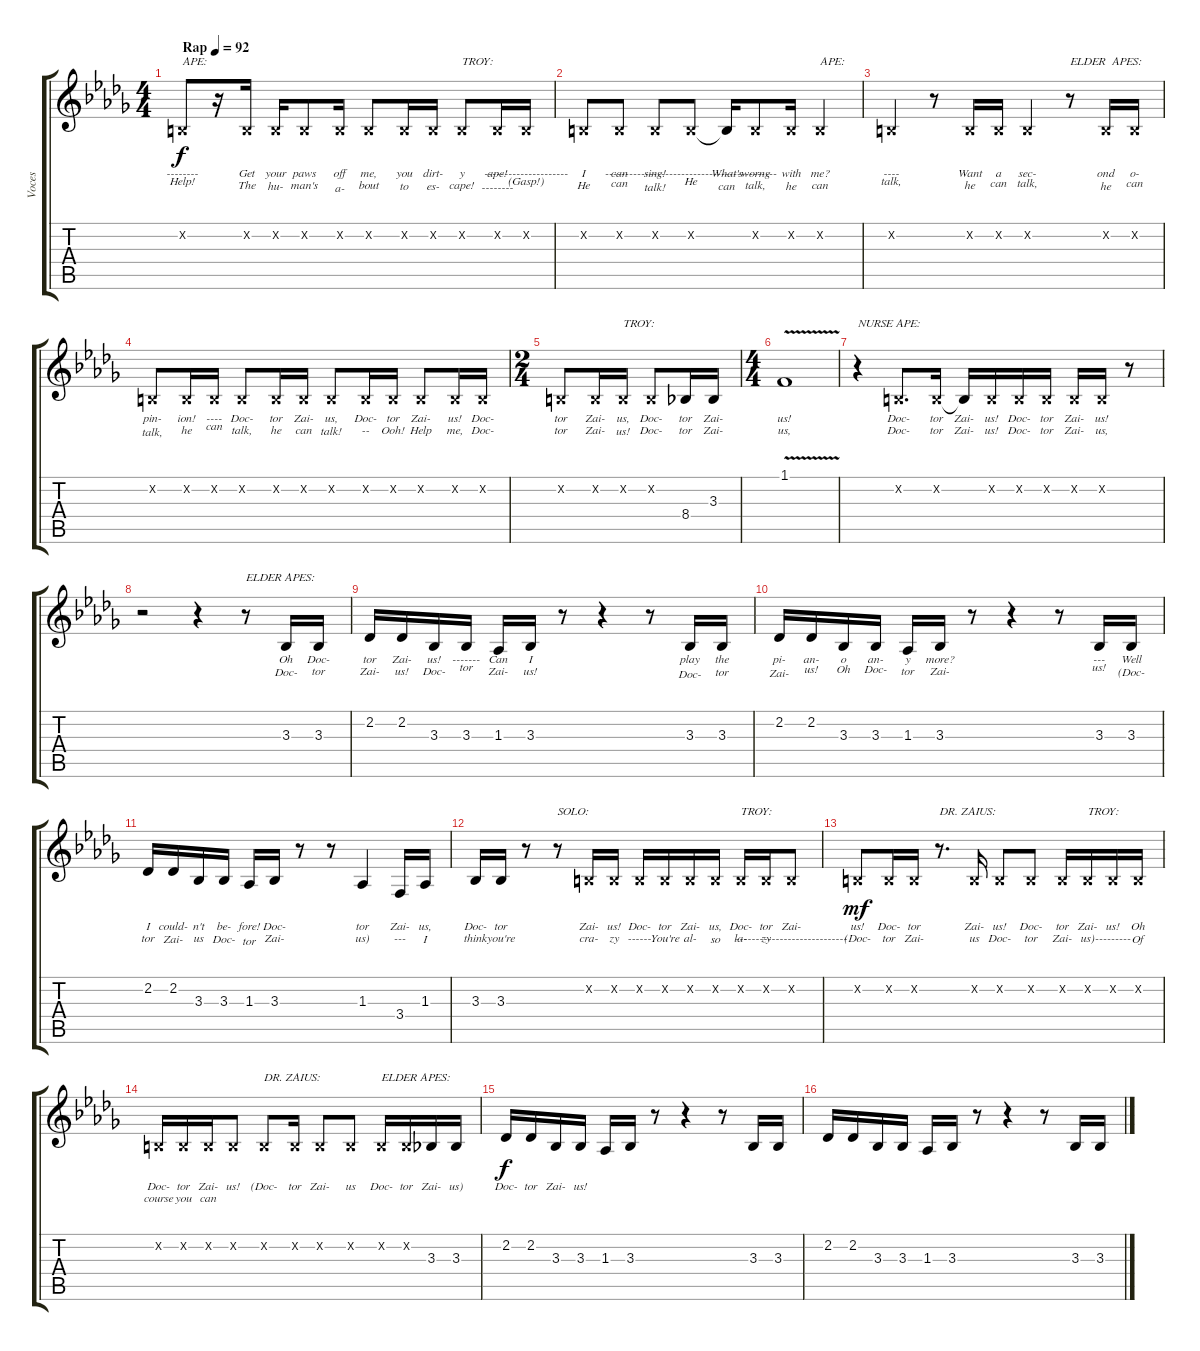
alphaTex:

\track ("Voces" "Voces") {instrument voiceoohs}
\staff {score tabs}
\tuning (E4 B3 G3 D3 A2 E2) {hide}
\ts (4 4)
\tempo (92 "Rap")
\clef g2
\ks db
0.2{x}.8{txt "APE:" lyrics (0 "--------") lyrics (1 "Help!") lyrics (2 "") lyrics (3 "") lyrics (4 "") dy f instrument voiceoohs} r.16 0.2{x}.16{lyrics (0 "Get") lyrics (1 "The") lyrics (2 "") lyrics (3 "") lyrics (4 "")} 0.2{x}.16{lyrics (0 "your") lyrics (1 "hu-") lyrics (2 "") lyrics (3 "") lyrics (4 "")} 0.2{x}.8{lyrics (0 "paws") lyrics (1 "man's") lyrics (2 "") lyrics (3 "") lyrics (4 "")} 0.2{x}.16{lyrics (0 "off") lyrics (1 "a-") lyrics (2 "") lyrics (3 "") lyrics (4 "")} 0.2{x}.8{lyrics (0 "me,") lyrics (1 "bout") lyrics (2 "") lyrics (3 "") lyrics (4 "")} 0.2{x}.16{lyrics (0 "you") lyrics (1 "to") lyrics (2 "") lyrics (3 "") lyrics (4 "")} 0.2{x}.16{lyrics (0 "dirt-") lyrics (1 "es-") lyrics (2 "") lyrics (3 "") lyrics (4 "")} 0.2{x}.8{txt "TROY:" lyrics (0 "y") lyrics (1 "cape!") lyrics (2 "") lyrics (3 "") lyrics (4 "")} 0.2{x}.16{lyrics (0 "ape!") lyrics (1 "--------") lyrics (2 "") lyrics (3 "") lyrics (4 "")} 0.2{x}.16{lyrics (0 "---------------------") lyrics (1 "(Gasp!)") lyrics (2 "") lyrics (3 "") lyrics (4 "")} |
0.2{x}.8{lyrics (0 "I") lyrics (1 "He") lyrics (2 "") lyrics (3 "") lyrics (4 "")} 0.2{x}.8{lyrics (0 "can") lyrics (1 "can") lyrics (2 "") lyrics (3 "") lyrics (4 "")} 0.2{x}.8{lyrics (0 "sing!") lyrics (1 "talk!") lyrics (2 "") lyrics (3 "") lyrics (4 "")} 0.2{x}.8{lyrics (0 "-------------------------------------------") lyrics (1 "He") lyrics (2 "") lyrics (3 "") lyrics (4 "")} 0.2{t}.16{lyrics (0 "What's") lyrics (1 "can") lyrics (2 "") lyrics (3 "") lyrics (4 "")} 0.2{x}.8{lyrics (0 "worng") lyrics (1 "talk,") lyrics (2 "") lyrics (3 "") lyrics (4 "")} 0.2{x}.16{lyrics (0 "with") lyrics (1 "he") lyrics (2 "") lyrics (3 "") lyrics (4 "")} 0.2{x}.4{txt "APE:" lyrics (0 "me?") lyrics (1 "can") lyrics (2 "") lyrics (3 "") lyrics (4 "")} |
0.2{x}.4{lyrics (0 "----") lyrics (1 "talk,") lyrics (2 "") lyrics (3 "") lyrics (4 "")} r.8 0.2{x}.16{lyrics (0 "Want") lyrics (1 "he") lyrics (2 "") lyrics (3 "") lyrics (4 "")} 0.2{x}.16{lyrics (0 "a") lyrics (1 "can") lyrics (2 "") lyrics (3 "") lyrics (4 "")} 0.2{x}.4{lyrics (0 "sec-") lyrics (1 "talk,") lyrics (2 "") lyrics (3 "") lyrics (4 "")} r.8{txt "ELDER  APES:"} 0.2{x}.16{lyrics (0 "ond") lyrics (1 "he") lyrics (2 "") lyrics (3 "") lyrics (4 "")} 0.2{x}.16{lyrics (0 "o-") lyrics (1 "can") lyrics (2 "") lyrics (3 "") lyrics (4 "")} |
0.2{x}.8{lyrics (0 "pin-") lyrics (1 "talk,") lyrics (2 "") lyrics (3 "") lyrics (4 "")} 0.2{x}.16{lyrics (0 "ion!") lyrics (1 "he") lyrics (2 "") lyrics (3 "") lyrics (4 "")} 0.2{x}.16{lyrics (0 "----") lyrics (1 "can") lyrics (2 "") lyrics (3 "") lyrics (4 "")} 0.2{x}.8{lyrics (0 "Doc-") lyrics (1 "talk,") lyrics (2 "") lyrics (3 "") lyrics (4 "")} 0.2{x}.16{lyrics (0 "tor") lyrics (1 "he") lyrics (2 "") lyrics (3 "") lyrics (4 "")} 0.2{x}.16{lyrics (0 "Zai-") lyrics (1 "can") lyrics (2 "") lyrics (3 "") lyrics (4 "")} 0.2{x}.8{lyrics (0 "us,") lyrics (1 "talk!") lyrics (2 "") lyrics (3 "") lyrics (4 "")} 0.2{x}.16{lyrics (0 "Doc-") lyrics (1 "--") lyrics (2 "") lyrics (3 "") lyrics (4 "")} 0.2{x}.16{lyrics (0 "tor") lyrics (1 "Ooh!") lyrics (2 "") lyrics (3 "") lyrics (4 "")} 0.2{x}.8{lyrics (0 "Zai-") lyrics (1 "Help") lyrics (2 "") lyrics (3 "") lyrics (4 "")} 0.2{x}.16{lyrics (0 "us!") lyrics (1 "me,") lyrics (2 "") lyrics (3 "") lyrics (4 "")} 0.2{x}.16{lyrics (0 "Doc-") lyrics (1 "Doc-") lyrics (2 "") lyrics (3 "") lyrics (4 "")} |
\ts (2 4)
0.2{x}.8{lyrics (0 "tor") lyrics (1 "tor") lyrics (2 "") lyrics (3 "") lyrics (4 "")} 0.2{x}.16{lyrics (0 "Zai-") lyrics (1 "Zai-") lyrics (2 "") lyrics (3 "") lyrics (4 "")} 0.2{x}.16{txt "TROY:" lyrics (0 "us,") lyrics (1 "us!") lyrics (2 "") lyrics (3 "") lyrics (4 "")} 0.2{x}.8{lyrics (0 "Doc-") lyrics (1 "Doc-") lyrics (2 "") lyrics (3 "") lyrics (4 "")} 8.4.16{lyrics (0 "tor") lyrics (1 "tor") lyrics (2 "") lyrics (3 "") lyrics (4 "")} 3.3.16{lyrics (0 "Zai-") lyrics (1 "Zai-") lyrics (2 "") lyrics (3 "") lyrics (4 "")} |
\ts (4 4)
1.1{v}.1{lyrics (0 "us!") lyrics (1 "us,") lyrics (2 "") lyrics (3 "") lyrics (4 "")} |
r.4{txt "NURSE APE:"} 0.2{x}.8{d lyrics (0 "Doc-") lyrics (1 "Doc-") lyrics (2 "") lyrics (3 "") lyrics (4 "")} 0.2{x}.16{lyrics (0 "tor") lyrics (1 "tor") lyrics (2 "") lyrics (3 "") lyrics (4 "")} 0.2{t}.16{lyrics (0 "Zai-") lyrics (1 "Zai-") lyrics (2 "") lyrics (3 "") lyrics (4 "")} 0.2{x}.16{lyrics (0 "us!") lyrics (1 "us!") lyrics (2 "") lyrics (3 "") lyrics (4 "")} 0.2{x}.16{lyrics (0 "Doc-") lyrics (1 "Doc-") lyrics (2 "") lyrics (3 "") lyrics (4 "")} 0.2{x}.16{lyrics (0 "tor") lyrics (1 "tor") lyrics (2 "") lyrics (3 "") lyrics (4 "")} 0.2{x}.16{lyrics (0 "Zai-") lyrics (1 "Zai-") lyrics (2 "") lyrics (3 "") lyrics (4 "")} 0.2{x}.16{lyrics (0 "us!") lyrics (1 "us,") lyrics (2 "") lyrics (3 "") lyrics (4 "")} r.8 |
r.2 r.4 r.8{txt "ELDER APES:"} 3.3.16{lyrics (0 "Oh") lyrics (1 "Doc-") lyrics (2 "") lyrics (3 "") lyrics (4 "")} 3.3.16{lyrics (0 "Doc-") lyrics (1 "tor") lyrics (2 "") lyrics (3 "") lyrics (4 "")} |
2.2.16{lyrics (0 "tor") lyrics (1 "Zai-") lyrics (2 "") lyrics (3 "") lyrics (4 "")} 2.2.16{lyrics (0 "Zai-") lyrics (1 "us!") lyrics (2 "") lyrics (3 "") lyrics (4 "")} 3.3.16{lyrics (0 "us!") lyrics (1 "Doc-") lyrics (2 "") lyrics (3 "") lyrics (4 "")} 3.3.16{lyrics (0 "-------") lyrics (1 "tor") lyrics (2 "") lyrics (3 "") lyrics (4 "")} 1.3.16{lyrics (0 "Can") lyrics (1 "Zai-") lyrics (2 "") lyrics (3 "") lyrics (4 "")} 3.3.16{lyrics (0 "I") lyrics (1 "us!") lyrics (2 "") lyrics (3 "") lyrics (4 "")} r.8 r.4 r.8 3.3.16{lyrics (0 "play") lyrics (1 "Doc-") lyrics (2 "") lyrics (3 "") lyrics (4 "")} 3.3.16{lyrics (0 "the") lyrics (1 "tor") lyrics (2 "") lyrics (3 "") lyrics (4 "")} |
2.2.16{lyrics (0 "pi-") lyrics (1 "Zai-") lyrics (2 "") lyrics (3 "") lyrics (4 "")} 2.2.16{lyrics (0 "an-") lyrics (1 "us!") lyrics (2 "") lyrics (3 "") lyrics (4 "")} 3.3.16{lyrics (0 "o") lyrics (1 "Oh") lyrics (2 "") lyrics (3 "") lyrics (4 "")} 3.3.16{lyrics (0 "an-") lyrics (1 "Doc-") lyrics (2 "") lyrics (3 "") lyrics (4 "")} 1.3.16{lyrics (0 "y") lyrics (1 "tor") lyrics (2 "") lyrics (3 "") lyrics (4 "")} 3.3.16{lyrics (0 "more?") lyrics (1 "Zai-") lyrics (2 "") lyrics (3 "") lyrics (4 "")} r.8 r.4 r.8 3.3.16{lyrics (0 "---") lyrics (1 "us!") lyrics (2 "") lyrics (3 "") lyrics (4 "")} 3.3.16{lyrics (0 "Well") lyrics (1 "(Doc-") lyrics (2 "") lyrics (3 "") lyrics (4 "")} |
2.2.16{lyrics (0 "I") lyrics (1 "tor") lyrics (2 "") lyrics (3 "") lyrics (4 "")} 2.2.16{lyrics (0 "could-") lyrics (1 "Zai-") lyrics (2 "") lyrics (3 "") lyrics (4 "")} 3.3.16{lyrics (0 "n't") lyrics (1 "us") lyrics (2 "") lyrics (3 "") lyrics (4 "")} 3.3.16{lyrics (0 "be-") lyrics (1 "Doc-") lyrics (2 "") lyrics (3 "") lyrics (4 "")} 1.3.16{lyrics (0 "fore!") lyrics (1 "tor") lyrics (2 "") lyrics (3 "") lyrics (4 "")} 3.3.16{lyrics (0 "Doc-") lyrics (1 "Zai-") lyrics (2 "") lyrics (3 "") lyrics (4 "")} r.8 r.8 1.3.4{lyrics (0 "tor") lyrics (1 "us)") lyrics (2 "") lyrics (3 "") lyrics (4 "")} 3.4.16{lyrics (0 "Zai-") lyrics (1 "---") lyrics (2 "") lyrics (3 "") lyrics (4 "")} 1.3.16{lyrics (0 "us,") lyrics (1 "I") lyrics (2 "") lyrics (3 "") lyrics (4 "")} |
3.3.16{lyrics (0 "Doc-") lyrics (1 "think") lyrics (2 "") lyrics (3 "") lyrics (4 "")} 3.3.16{lyrics (0 "tor") lyrics (1 "you're") lyrics (2 "") lyrics (3 "") lyrics (4 "")} r.8 r.8{txt "SOLO:"} 0.2{x}.16{lyrics (0 "Zai-") lyrics (1 "cra-") lyrics (2 "") lyrics (3 "") lyrics (4 "")} 0.2{x}.16{lyrics (0 "us!") lyrics (1 "zy") lyrics (2 "") lyrics (3 "") lyrics (4 "")} 0.2{x}.16{lyrics (0 "Doc-") lyrics (1 "------") lyrics (2 "") lyrics (3 "") lyrics (4 "")} 0.2{x}.16{lyrics (0 "tor") lyrics (1 "You're") lyrics (2 "") lyrics (3 "") lyrics (4 "")} 0.2{x}.16{lyrics (0 "Zai-") lyrics (1 "al-") lyrics (2 "") lyrics (3 "") lyrics (4 "")} 0.2{x}.16{lyrics (0 "us,") lyrics (1 "so") lyrics (2 "") lyrics (3 "") lyrics (4 "")} 0.2{x}.16{txt "TROY:" lyrics (0 "Doc-") lyrics (1 "la-") lyrics (2 "") lyrics (3 "") lyrics (4 "")} 0.2{x}.16{lyrics (0 "tor") lyrics (1 "zy") lyrics (2 "") lyrics (3 "") lyrics (4 "")} 0.2{x}.8{lyrics (0 "Zai-") lyrics (1 "----------------------------") lyrics (2 "") lyrics (3 "") lyrics (4 "")} |
0.2{x}.8{lyrics (0 "us!") lyrics (1 "(Doc-") lyrics (2 "") lyrics (3 "") lyrics (4 "") dy mf} 0.2{x}.16{lyrics (0 "Doc-") lyrics (1 "tor") lyrics (2 "") lyrics (3 "") lyrics (4 "")} 0.2{x}.16{lyrics (0 "tor") lyrics (1 "Zai-") lyrics (2 "") lyrics (3 "") lyrics (4 "")} r.8{d txt "DR. ZAIUS:"} 0.2{x}.16{lyrics (0 "Zai-") lyrics (1 "us") lyrics (2 "") lyrics (3 "") lyrics (4 "")} 0.2{x}.8{lyrics (0 "us!") lyrics (1 "Doc-") lyrics (2 "") lyrics (3 "") lyrics (4 "")} 0.2{x}.8{lyrics (0 "Doc-") lyrics (1 "tor") lyrics (2 "") lyrics (3 "") lyrics (4 "")} 0.2{x}.16{lyrics (0 "tor") lyrics (1 "Zai-") lyrics (2 "") lyrics (3 "") lyrics (4 "")} 0.2{x}.16{txt "TROY:" lyrics (0 "Zai-") lyrics (1 "us)") lyrics (2 "") lyrics (3 "") lyrics (4 "")} 0.2{x}.16{lyrics (0 "us!") lyrics (1 "---------") lyrics (2 "") lyrics (3 "") lyrics (4 "")} 0.2{x}.16{lyrics (0 "Oh") lyrics (1 "Of") lyrics (2 "") lyrics (3 "") lyrics (4 "")} |
0.2{x}.16{lyrics (0 "Doc-") lyrics (1 "course") lyrics (2 "") lyrics (3 "") lyrics (4 "")} 0.2{x}.16{lyrics (0 "tor") lyrics (1 "you") lyrics (2 "") lyrics (3 "") lyrics (4 "")} 0.2{x}.16{lyrics (0 "Zai-") lyrics (1 "can") lyrics (2 "") lyrics (3 "") lyrics (4 "")} 0.2{x}.8{lyrics (0 "us!") lyrics (1 "") lyrics (2 "") lyrics (3 "") lyrics (4 "")} 0.2{x}.8{txt "DR. ZAIUS:" lyrics (0 "(Doc-") lyrics (1 "") lyrics (2 "") lyrics (3 "") lyrics (4 "")} 0.2{x}.16{lyrics (0 "tor") lyrics (1 "") lyrics (2 "") lyrics (3 "") lyrics (4 "")} 0.2{x}.8{lyrics (0 "Zai-") lyrics (1 "") lyrics (2 "") lyrics (3 "") lyrics (4 "")} 0.2{x}.8{lyrics (0 "us") lyrics (1 "") lyrics (2 "") lyrics (3 "") lyrics (4 "")} 0.2{x}.16{txt "ELDER APES:" lyrics (0 "Doc-") lyrics (1 "") lyrics (2 "") lyrics (3 "") lyrics (4 "")} 0.2{x}.16{lyrics (0 "tor") lyrics (1 "") lyrics (2 "") lyrics (3 "") lyrics (4 "")} 3.3.16{lyrics (0 "Zai-") lyrics (1 "") lyrics (2 "") lyrics (3 "") lyrics (4 "")} 3.3.16{lyrics (0 "us)") lyrics (1 "") lyrics (2 "") lyrics (3 "") lyrics (4 "")} |
2.2.16{lyrics (0 "Doc-") lyrics (1 "") lyrics (2 "") lyrics (3 "") lyrics (4 "") dy f} 2.2.16{lyrics (0 "tor") lyrics (1 "") lyrics (2 "") lyrics (3 "") lyrics (4 "")} 3.3.16{lyrics (0 "Zai-") lyrics (1 "") lyrics (2 "") lyrics (3 "") lyrics (4 "")} 3.3.16{lyrics (0 "us!") lyrics (1 "") lyrics (2 "") lyrics (3 "") lyrics (4 "")} 1.3.16 3.3.16 r.8 r.4 r.8 3.3.16 3.3.16 |
2.2.16 2.2.16 3.3.16 3.3.16 1.3.16 3.3.16 r.8 r.4 r.8 3.3.16 3.3.16
